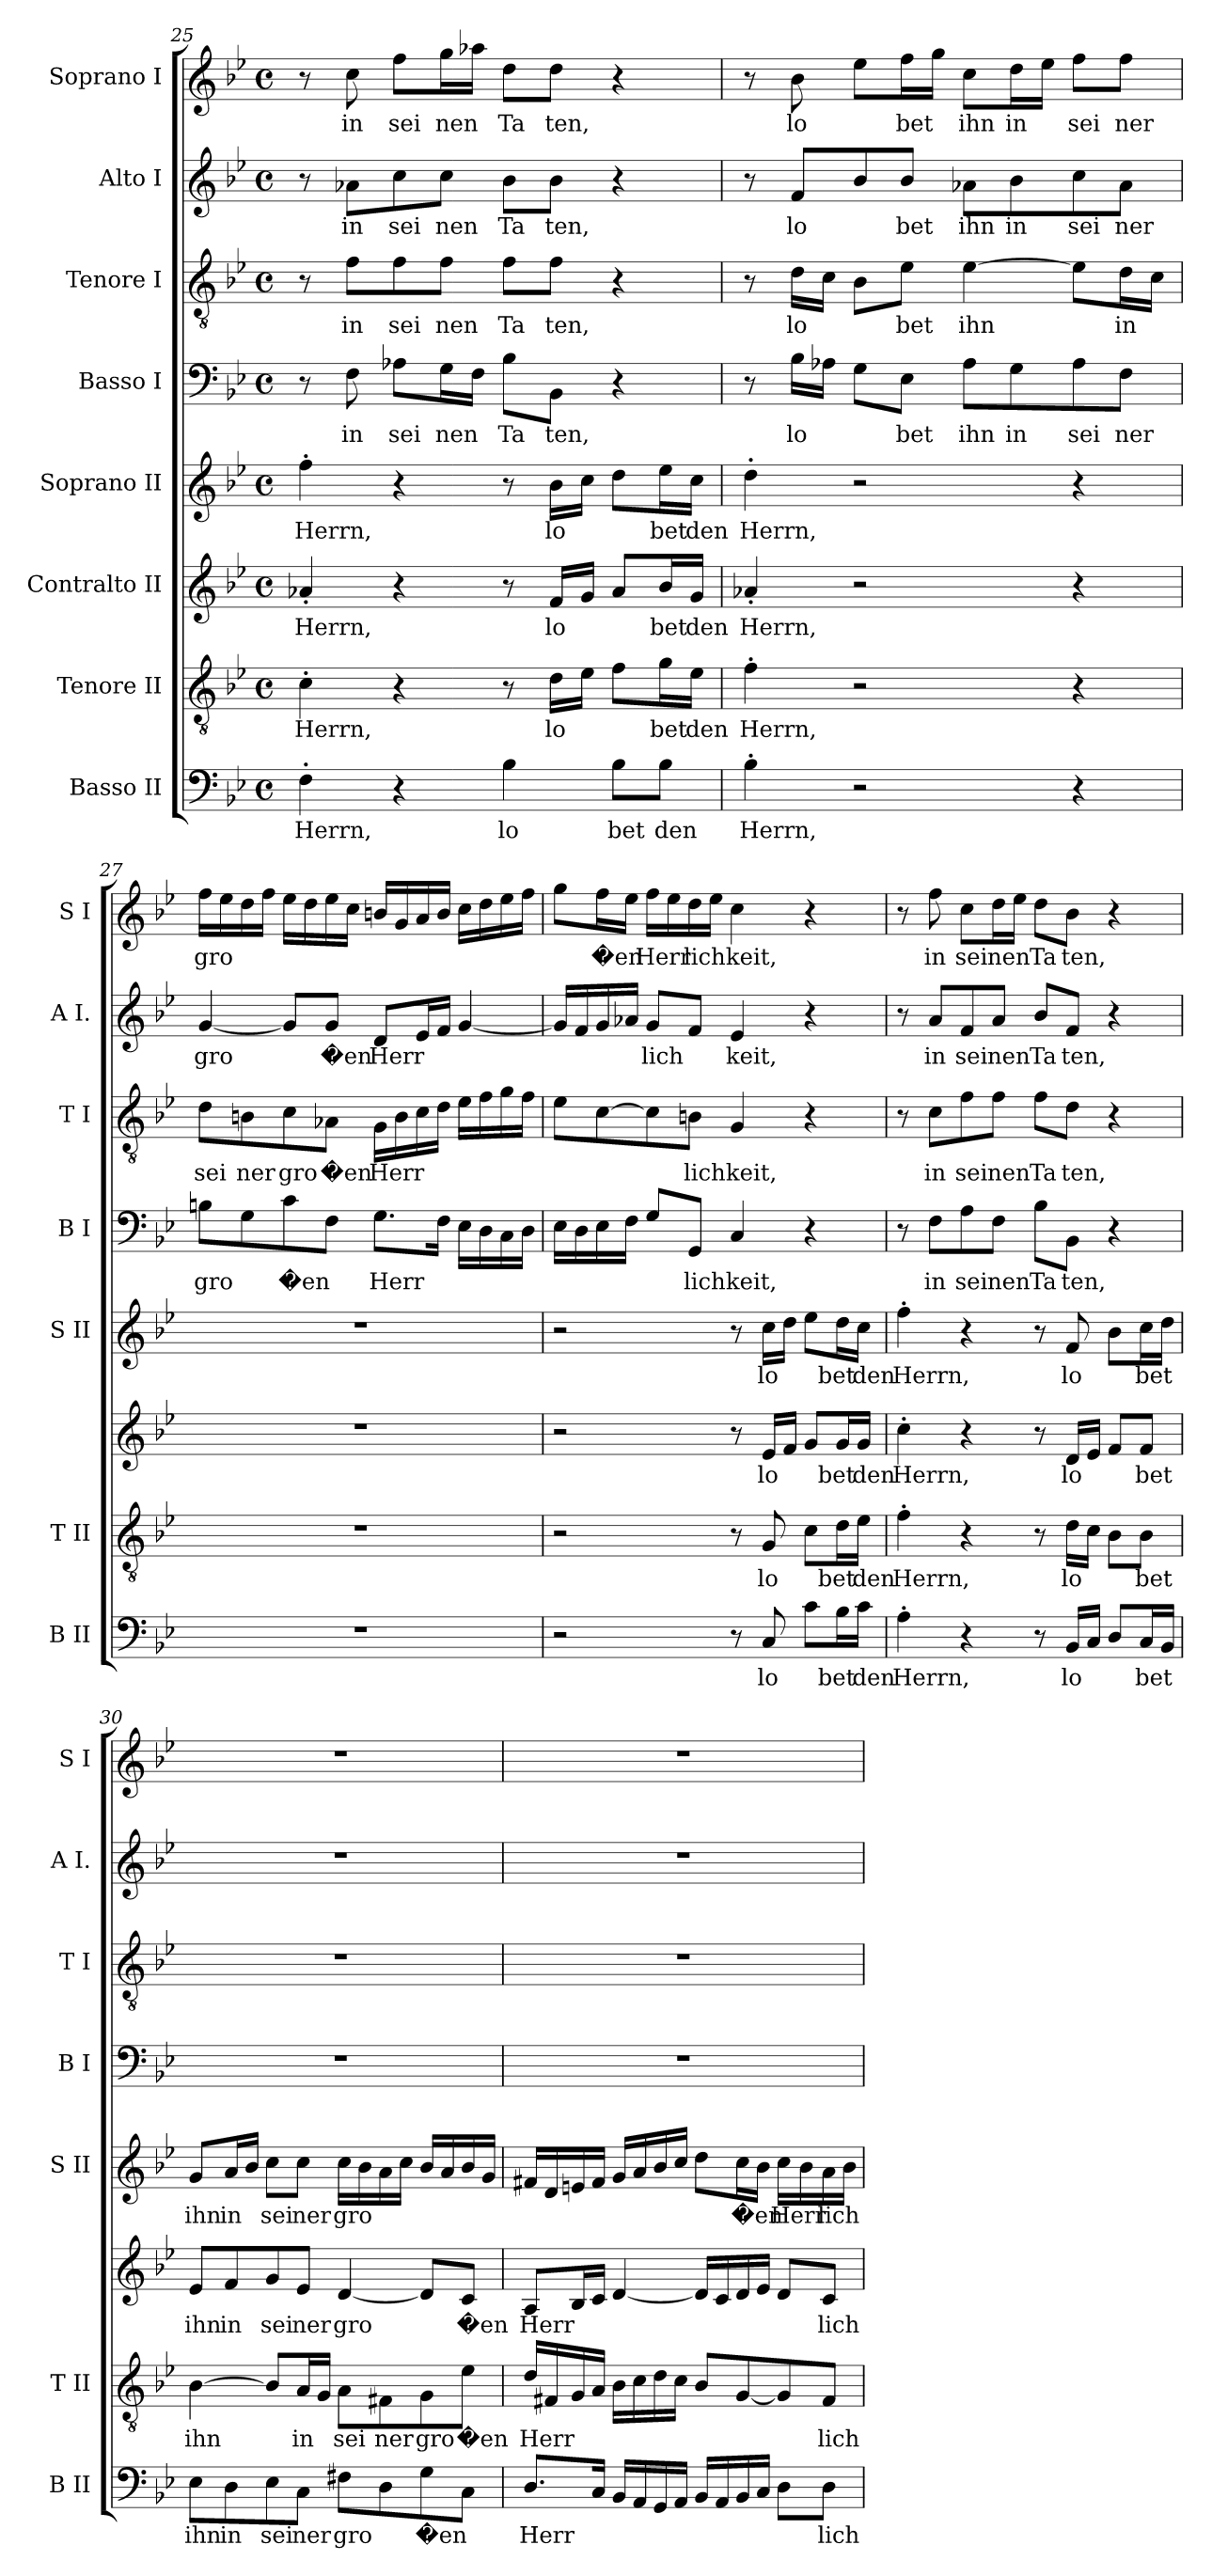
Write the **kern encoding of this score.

**kern	**text	**kern	**text	**kern	**text	**kern	**text	**kern	**text	**kern	**text	**kern	**text	**kern	**text
*part8	*part8	*part7	*part7	*part6	*part6	*part5	*part5	*part4	*part4	*part3	*part3	*part2	*part2	*part1	*part1
*staff8	*staff8	*staff7	*staff7	*staff6	*staff6	*staff5	*staff5	*staff4	*staff4	*staff3	*staff3	*staff2	*staff2	*staff1	*staff1
*I"Basso II	*	*I"Tenore II	*	*I"Contralto II	*	*I"Soprano II	*	*I"Basso I	*	*I"Tenore I	*	*I"Alto I	*	*I"Soprano I	*
*I'B II	*	*I'T II	*	*	*	*I'S II	*	*I'B I	*	*I'T I	*	*I'A I.	*	*I'S I	*
!!LO:PB:g=z
*clefF4	*	*clefGv2	*	*clefG2	*	*clefG2	*	*clefF4	*	*clefGv2	*	*clefG2	*	*clefG2	*
*k[b-e-]	*	*k[b-e-]	*	*k[b-e-]	*	*k[b-e-]	*	*k[b-e-]	*	*k[b-e-]	*	*k[b-e-]	*	*k[b-e-]	*
*M4/4	*	*M4/4	*	*M4/4	*	*M4/4	*	*M4/4	*	*M4/4	*	*M4/4	*	*M4/4	*
*met(c)	*	*met(c)	*	*met(c)	*	*met(c)	*	*met(c)	*	*met(c)	*	*met(c)	*	*met(c)	*
=25	=25	=25	=25	=25	=25	=25	=25	=25	=25	=25	=25	=25	=25	=25	=25
!	!LO:LY:b	!	!LO:LY:b	!	!LO:LY:b	!	!LO:LY:b	!	!	!	!	!	!	!	!
4F'\	Herrn,	4c'\	Herrn,	4a-X'/	Herrn,	4ff'\	Herrn,	8r	.	8r	.	8r	.	8r	.
!	!	!	!	!	!	!	!	!	!LO:LY:b	!	!LO:LY:b	!	!LO:LY:b	!	!LO:LY:b
.	.	.	.	.	.	.	.	8F\	in	8f\L	in	8a-X\L	in	8cc\	in
!	!	!	!	!	!	!	!	!	!LO:LY:b	!	!LO:LY:b	!	!LO:LY:b	!	!LO:LY:b
4r	.	4r	.	4r	.	4r	.	8A-X\L	sei	8f\	sei	8cc\	sei	8ff\L	sei
!	!	!	!	!	!	!	!	!	!LO:LY:b	!	!LO:LY:b	!	!LO:LY:b	!	!LO:LY:b
.	.	.	.	.	.	.	.	16G\L	nen	8f\J	nen	8cc\J	nen	16gg\L	nen
.	.	.	.	.	.	.	.	16F\JJ	.	.	.	.	.	16aa-X\JJ	.
!	!LO:LY:b	!	!	!	!	!	!	!	!LO:LY:b	!	!LO:LY:b	!	!LO:LY:b	!	!LO:LY:b
4B-\	lo	8r	.	8r	.	8r	.	8B-\L	Ta	8f\L	Ta	8b-\L	Ta	8dd\L	Ta
!	!	!	!LO:LY:b	!	!LO:LY:b	!	!LO:LY:b	!	!LO:LY:b	!	!LO:LY:b	!	!LO:LY:b	!	!LO:LY:b
.	.	16d\LL	lo	16f/LL	lo	16b-\LL	lo	8BB-\J	ten,	8f\J	ten,	8b-\J	ten,	8dd\J	ten,
.	.	16e-\JJ	.	16g/JJ	.	16cc\JJ	.	.	.	.	.	.	.	.	.
!	!LO:LY:b	!	!	!	!	!	!	!	!	!	!	!	!	!	!
8B-\L	bet	8f\L	.	8a-/L	.	8dd\L	.	4r	.	4r	.	4r	.	4r	.
!	!LO:LY:b	!	!LO:LY:b	!	!LO:LY:b	!	!LO:LY:b	!	!	!	!	!	!	!	!
8B-\J	den	16g\L	bet	16b-/L	bet	16ee-\L	bet	.	.	.	.	.	.	.	.
!	!	!	!LO:LY:b	!	!LO:LY:b	!	!LO:LY:b	!	!	!	!	!	!	!	!
.	.	16e-\JJ	den	16g/JJ	den	16cc\JJ	den	.	.	.	.	.	.	.	.
=26	=26	=26	=26	=26	=26	=26	=26	=26	=26	=26	=26	=26	=26	=26	=26
!	!LO:LY:b	!	!LO:LY:b	!	!LO:LY:b	!	!LO:LY:b	!	!	!	!	!	!	!	!
4B-'\	Herrn,	4f'\	Herrn,	4a-X'/	Herrn,	4dd'\	Herrn,	8r	.	8r	.	8r	.	8r	.
!	!	!	!	!	!	!	!	!	!LO:LY:b	!	!LO:LY:b	!	!LO:LY:b	!	!LO:LY:b
.	.	.	.	.	.	.	.	16B-\LL	lo	16d\LL	lo	8f/L	lo	8b-\	lo
.	.	.	.	.	.	.	.	16A-X\JJ	.	16c\JJ	.	.	.	.	.
2r	.	2r	.	2r	.	2r	.	8G\L	.	8B-\L	.	8b-/	.	8ee-\L	.
!	!	!	!	!	!	!	!	!	!LO:LY:b	!	!LO:LY:b	!	!LO:LY:b	!	!LO:LY:b
.	.	.	.	.	.	.	.	8E-\J	bet	8e-\J	bet	8b-/J	bet	16ff\L	bet
.	.	.	.	.	.	.	.	.	.	.	.	.	.	16gg\JJ	.
!	!	!	!	!	!	!	!	!	!LO:LY:b	!	!LO:LY:b	!	!LO:LY:b	!	!LO:LY:b
.	.	.	.	.	.	.	.	8A-\L	ihn	[4e-\	ihn	8a-X\L	ihn	8cc\L	ihn
!	!	!	!	!	!	!	!	!	!LO:LY:b	!	!	!	!LO:LY:b	!	!LO:LY:b
.	.	.	.	.	.	.	.	8G\	in	.	.	8b-\	in	16dd\L	in
.	.	.	.	.	.	.	.	.	.	.	.	.	.	16ee-\JJ	.
!	!	!	!	!	!	!	!	!	!LO:LY:b	!	!	!	!LO:LY:b	!	!LO:LY:b
4r	.	4r	.	4r	.	4r	.	8A-\	sei	8e-\L]	.	8cc\	sei	8ff\L	sei
!	!	!	!	!	!	!	!	!	!LO:LY:b	!	!LO:LY:b	!	!LO:LY:b	!	!LO:LY:b
.	.	.	.	.	.	.	.	8F\J	ner	16d\L	in	8a-\J	ner	8ff\J	ner
.	.	.	.	.	.	.	.	.	.	16c\JJ	.	.	.	.	.
!!LO:PB:g=z
=27	=27	=27	=27	=27	=27	=27	=27	=27	=27	=27	=27	=27	=27	=27	=27
!	!	!	!	!	!	!	!	!	!LO:LY:b	!	!LO:LY:b	!	!LO:LY:b	!	!LO:LY:b
1r	.	1r	.	1r	.	1r	.	8Bn\L	gro	8d\L	sei	[4g/	gro	16ff\LL	gro
.	.	.	.	.	.	.	.	.	.	.	.	.	.	16ee-\	.
!	!	!	!	!	!	!	!	!	!	!	!LO:LY:b	!	!	!	!
.	.	.	.	.	.	.	.	8G\	.	8Bn\	ner	.	.	16dd\	.
.	.	.	.	.	.	.	.	.	.	.	.	.	.	16ff\JJ	.
!	!	!	!	!	!	!	!	!	!LO:LY:b	!	!LO:LY:b	!	!	!	!
.	.	.	.	.	.	.	.	8c\	�en	8c\	gro	8g/L]	.	16ee-\LL	.
.	.	.	.	.	.	.	.	.	.	.	.	.	.	16dd\	.
!	!	!	!	!	!	!	!	!	!	!	!LO:LY:b	!	!LO:LY:b	!	!
.	.	.	.	.	.	.	.	8F\J	.	8A-X\J	�en	8g/J	�en	16ee-\	.
.	.	.	.	.	.	.	.	.	.	.	.	.	.	16cc\JJ	.
!	!	!	!	!	!	!	!	!	!LO:LY:b	!	!LO:LY:b	!	!LO:LY:b	!	!
.	.	.	.	.	.	.	.	8.G\L	Herr	16G\LL	Herr	8d/L	Herr	16bn/LL	.
.	.	.	.	.	.	.	.	.	.	16B\	.	.	.	16g/	.
.	.	.	.	.	.	.	.	.	.	16c\	.	16e-/L	.	16a/	.
.	.	.	.	.	.	.	.	16F\Jk	.	16d\JJ	.	16f/JJ	.	16b/JJ	.
.	.	.	.	.	.	.	.	16E-\LL	.	16e-\LL	.	[4g/	.	16cc\LL	.
.	.	.	.	.	.	.	.	16D\	.	16f\	.	.	.	16dd\	.
.	.	.	.	.	.	.	.	16C\	.	16g\	.	.	.	16ee-\	.
.	.	.	.	.	.	.	.	16D\JJ	.	16f\JJ	.	.	.	16ff\JJ	.
=28	=28	=28	=28	=28	=28	=28	=28	=28	=28	=28	=28	=28	=28	=28	=28
2r	.	2r	.	2r	.	2r	.	16E-\LL	.	8e-\L	.	16g/LL]	.	8gg\L	.
.	.	.	.	.	.	.	.	16D\	.	.	.	16f/	.	.	.
!	!	!	!	!	!	!	!	!	!	!	!	!	!	!	!LO:LY:b
.	.	.	.	.	.	.	.	16E-\	.	[8c\	.	16g/	.	16ff\L	�en
.	.	.	.	.	.	.	.	16F\JJ	.	.	.	16a-X/JJ	.	16ee-\JJ	.
!	!	!	!	!	!	!	!	!	!	!	!	!	!LO:LY:b	!	!LO:LY:b
.	.	.	.	.	.	.	.	8G/L	.	8c\]	.	8g/L	lich	16ff\LL	Herr
.	.	.	.	.	.	.	.	.	.	.	.	.	.	16ee-\	.
!	!	!	!	!	!	!	!	!	!LO:LY:b	!	!LO:LY:b	!	!	!	!LO:LY:b
.	.	.	.	.	.	.	.	8GG/J	lich	8Bn\J	lich	8f/J	.	16dd\	lich
.	.	.	.	.	.	.	.	.	.	.	.	.	.	16ee-\JJ	.
!	!	!	!	!	!	!	!	!	!LO:LY:b	!	!LO:LY:b	!	!LO:LY:b	!	!LO:LY:b
8r	.	8r	.	8r	.	8r	.	4C/	keit,	4G/	keit,	4e-/	keit,	4cc\	keit,
!	!LO:LY:b	!	!LO:LY:b	!	!LO:LY:b	!	!LO:LY:b	!	!	!	!	!	!	!	!
8C/	lo	8G/	lo	16e-/LL	lo	16cc\LL	lo	.	.	.	.	.	.	.	.
.	.	.	.	16f/JJ	.	16dd\JJ	.	.	.	.	.	.	.	.	.
8c\L	.	8c\L	.	8g/L	.	8ee-\L	.	4r	.	4r	.	4r	.	4r	.
!	!LO:LY:b	!	!LO:LY:b	!	!LO:LY:b	!	!LO:LY:b	!	!	!	!	!	!	!	!
16B-\L	bet	16d\L	bet	16g/L	bet	16dd\L	bet	.	.	.	.	.	.	.	.
!	!LO:LY:b	!	!LO:LY:b	!	!LO:LY:b	!	!LO:LY:b	!	!	!	!	!	!	!	!
16c\JJ	den	16e-\JJ	den	16g/JJ	den	16cc\JJ	den	.	.	.	.	.	.	.	.
!!LO:PB:g=z
=29	=29	=29	=29	=29	=29	=29	=29	=29	=29	=29	=29	=29	=29	=29	=29
!	!LO:LY:b	!	!LO:LY:b	!	!LO:LY:b	!	!LO:LY:b	!	!	!	!	!	!	!	!
4A'\	Herrn,	4f'\	Herrn,	4cc'\	Herrn,	4ff'\	Herrn,	8r	.	8r	.	8r	.	8r	.
!	!	!	!	!	!	!	!	!	!LO:LY:b	!	!LO:LY:b	!	!LO:LY:b	!	!LO:LY:b
.	.	.	.	.	.	.	.	8F\L	in	8c\L	in	8a/L	in	8ff\	in
!	!	!	!	!	!	!	!	!	!LO:LY:b	!	!LO:LY:b	!	!LO:LY:b	!	!LO:LY:b
4r	.	4r	.	4r	.	4r	.	8A\	sei	8f\	sei	8f/	sei	8cc\L	sei
!	!	!	!	!	!	!	!	!	!LO:LY:b	!	!LO:LY:b	!	!LO:LY:b	!	!LO:LY:b
.	.	.	.	.	.	.	.	8F\J	nen	8f\J	nen	8a/J	nen	16dd\L	nen
.	.	.	.	.	.	.	.	.	.	.	.	.	.	16ee-\JJ	.
!	!	!	!	!	!	!	!	!	!LO:LY:b	!	!LO:LY:b	!	!LO:LY:b	!	!LO:LY:b
8r	.	8r	.	8r	.	8r	.	8B-\L	Ta	8f\L	Ta	8b-/L	Ta	8dd\L	Ta
!	!LO:LY:b	!	!LO:LY:b	!	!LO:LY:b	!	!LO:LY:b	!	!LO:LY:b	!	!LO:LY:b	!	!LO:LY:b	!	!LO:LY:b
16BB-/LL	lo	16d\LL	lo	16d/LL	lo	8f/	lo	8BB-\J	ten,	8d\J	ten,	8f/J	ten,	8b-\J	ten,
16C/JJ	.	16c\JJ	.	16e-/JJ	.	.	.	.	.	.	.	.	.	.	.
8D/L	.	8B-\L	.	8f/L	.	8b-\L	.	4r	.	4r	.	4r	.	4r	.
!	!LO:LY:b	!	!LO:LY:b	!	!LO:LY:b	!	!LO:LY:b	!	!	!	!	!	!	!	!
16C/L	bet	8B-\J	bet	8f/J	bet	16cc\L	bet	.	.	.	.	.	.	.	.
16BB-/JJ	.	.	.	.	.	16dd\JJ	.	.	.	.	.	.	.	.	.
=30	=30	=30	=30	=30	=30	=30	=30	=30	=30	=30	=30	=30	=30	=30	=30
!	!LO:LY:b	!	!LO:LY:b	!	!LO:LY:b	!	!LO:LY:b	!	!	!	!	!	!	!	!
8E-\L	ihn	[4B-\	ihn	8e-/L	ihn	8g/L	ihn	1r	.	1r	.	1r	.	1r	.
!	!LO:LY:b	!	!	!	!LO:LY:b	!	!LO:LY:b	!	!	!	!	!	!	!	!
8D\	in	.	.	8f/	in	16a/L	in	.	.	.	.	.	.	.	.
.	.	.	.	.	.	16b-/JJ	.	.	.	.	.	.	.	.	.
!	!LO:LY:b	!	!	!	!LO:LY:b	!	!LO:LY:b	!	!	!	!	!	!	!	!
8E-\	sei	8B-/L]	.	8g/	sei	8cc\L	sei	.	.	.	.	.	.	.	.
!	!LO:LY:b	!	!LO:LY:b	!	!LO:LY:b	!	!LO:LY:b	!	!	!	!	!	!	!	!
8C\J	ner	16A/L	in	8e-/J	ner	8cc\J	ner	.	.	.	.	.	.	.	.
.	.	16G/JJ	.	.	.	.	.	.	.	.	.	.	.	.	.
!	!LO:LY:b	!	!LO:LY:b	!	!LO:LY:b	!	!LO:LY:b	!	!	!	!	!	!	!	!
8F#X\L	gro	8A\L	sei	[4d/	gro	16cc\LL	gro	.	.	.	.	.	.	.	.
.	.	.	.	.	.	16b-\	.	.	.	.	.	.	.	.	.
!	!	!	!LO:LY:b	!	!	!	!	!	!	!	!	!	!	!	!
8D\	.	8F#X\	ner	.	.	16a\	.	.	.	.	.	.	.	.	.
.	.	.	.	.	.	16cc\JJ	.	.	.	.	.	.	.	.	.
!	!LO:LY:b	!	!LO:LY:b	!	!	!	!	!	!	!	!	!	!	!	!
8G\	�en	8G\	gro	8d/L]	.	16b-/LL	.	.	.	.	.	.	.	.	.
.	.	.	.	.	.	16a/	.	.	.	.	.	.	.	.	.
!	!	!	!LO:LY:b	!	!LO:LY:b	!	!	!	!	!	!	!	!	!	!
8C\J	.	8e-\J	�en	8c/J	�en	16b-/	.	.	.	.	.	.	.	.	.
.	.	.	.	.	.	16g/JJ	.	.	.	.	.	.	.	.	.
!!LO:PB:g=z
=31	=31	=31	=31	=31	=31	=31	=31	=31	=31	=31	=31	=31	=31	=31	=31
!	!LO:LY:b	!	!LO:LY:b	!	!LO:LY:b	!	!	!	!	!	!	!	!	!	!
8.D/L	Herr	16d/LL	Herr	8A/L	Herr	16f#X/LL	.	1r	.	1r	.	1r	.	1r	.
.	.	16F#X/	.	.	.	16d/	.	.	.	.	.	.	.	.	.
.	.	16G/	.	16B-/L	.	16en/	.	.	.	.	.	.	.	.	.
16C/Jk	.	16A/JJ	.	16c/JJ	.	16f#/JJ	.	.	.	.	.	.	.	.	.
16BB-/LL	.	16B-\LL	.	[4d/	.	16g/LL	.	.	.	.	.	.	.	.	.
16AA/	.	16c\	.	.	.	16a/	.	.	.	.	.	.	.	.	.
16GG/	.	16d\	.	.	.	16b-/	.	.	.	.	.	.	.	.	.
16AA/JJ	.	16c\JJ	.	.	.	16cc/JJ	.	.	.	.	.	.	.	.	.
16BB-/LL	.	8B-/L	.	16d/LL]	.	8dd\L	.	.	.	.	.	.	.	.	.
16AA/	.	.	.	16c/	.	.	.	.	.	.	.	.	.	.	.
!	!	!	!	!	!	!	!LO:LY:b	!	!	!	!	!	!	!	!
16BB-/	.	[8G/	.	16d/	.	16cc\L	�en	.	.	.	.	.	.	.	.
16C/JJ	.	.	.	16e-/JJ	.	16b-\JJ	.	.	.	.	.	.	.	.	.
!	!	!	!	!	!	!	!LO:LY:b	!	!	!	!	!	!	!	!
8D\L	.	8G/]	.	8d/L	.	16cc\LL	Herr	.	.	.	.	.	.	.	.
.	.	.	.	.	.	16b-\	.	.	.	.	.	.	.	.	.
!	!LO:LY:b	!	!LO:LY:b	!	!LO:LY:b	!	!LO:LY:b	!	!	!	!	!	!	!	!
8D\J	lich	8F#/J	lich	8c/J	lich	16a\	lich	.	.	.	.	.	.	.	.
.	.	.	.	.	.	16b-\JJ	.	.	.	.	.	.	.	.	.
=	=	=	=	=	=	=	=	=	=	=	=	=	=	=	=
*-	*-	*-	*-	*-	*-	*-	*-	*-	*-	*-	*-	*-	*-	*-	*-
